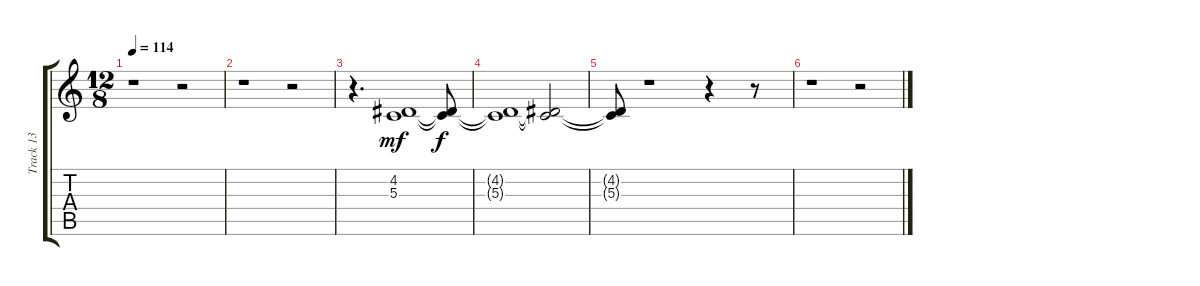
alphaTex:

\track ("Track 13" "Track 13") {instrument altosax}
\staff {score tabs}
\tuning (E4 B3 G3 D3 A2 E2) {hide}
\ts (12 8)
\tempo 114
\clef g2
\ks c
r.1{dy f} r.2 |
r.1 r.2 |
r.4{d} (4.2 5.3).1{dy mf} (4.2{t} 5.3{t}).8{dy f} |
(4.2{t} 5.3{t}).1 (4.2{t} 5.3{t}).2 |
(4.2{t} 5.3{t}).8 r.1 r.4 r.8 |
r.1 r.2
